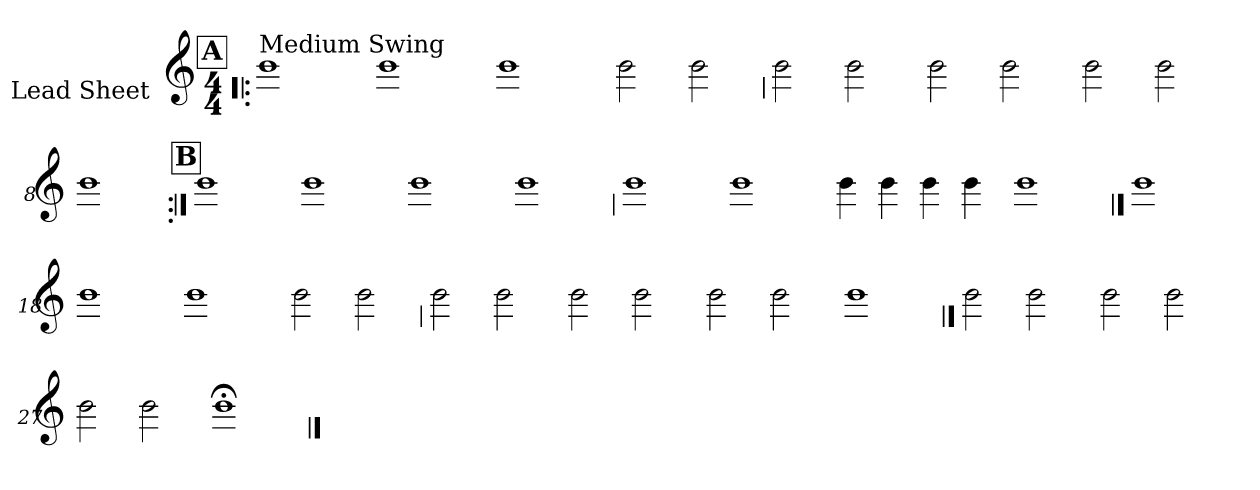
**kern
*part1
*staff1
*I"Lead Sheet
*stria0
*clefG2
*k[]
*C:
*M4/4
*MM120
!!LO:REH:place=s1:a:t=A
=1!|:
!LO:TX:a:t=Medium Swing
1b
=2-
1b
=3-
1b
=4-
2b
2b
!!LO:LB:g=z
=5
2b
2b
=6-
2b
2b
=7-
2b
2b
=8-
1b
!!LO:LB:g=z
!!LO:REH:place=s1:a:t=B
=9:|!
1b
=10-
1b
=11-
1b
=12-
1b
!!LO:LB:g=z
=13
1b
=14-
1b
=15-
4b
4b
4b
4b
=16-
1b
!!LO:LB:g=z
==17
1b
=18-
1b
=19-
1b
=20-
2b
2b
!!LO:LB:g=z
=21
2b
2b
=22-
2b
2b
=23-
2b
2b
=24-
1b
!!LO:LB:g=z
==25
2b
2b
=26-
2b
2b
=27-
2b
2b
=28-
1b;
==
*-
